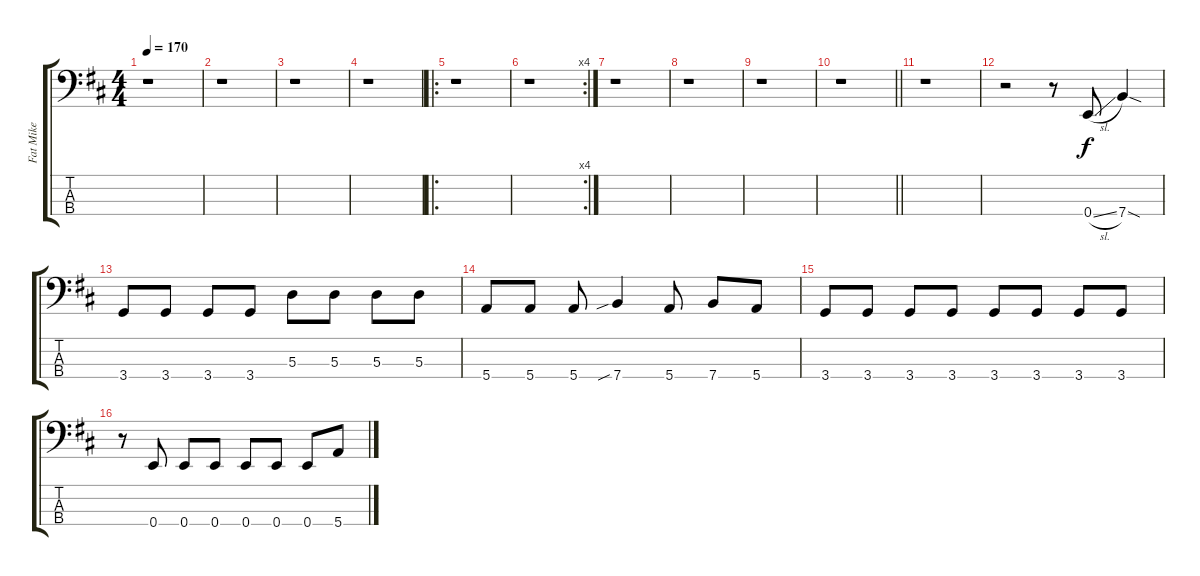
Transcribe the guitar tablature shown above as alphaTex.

\track ("Fat Mike" "Fat Mike") {instrument electricbasspick}
\staff {score tabs}
\tuning (G2 D2 A1 E1) {hide}
\ts (4 4)
\tempo 170
\clef f4
\ks d
r.1{dy f instrument electricbasspick} |
r.1 |
r.1 |
r.1 |
\ro
r.1 |
\rc 4
r.1 |
r.1 |
r.1 |
r.1 |
\barLineRight lightlight
r.1 |
r.1 |
r.2 r.8 0.4{sl}.8 7.4{sod}.4 |
3.4.8 3.4.8 3.4.8 3.4.8 5.3.8 5.3.8 5.3.8 5.3.8 |
5.4.8 5.4.8 5.4.8 7.4{sib}.4 5.4.8 7.4.8 5.4.8 |
3.4.8 3.4.8 3.4.8 3.4.8 3.4.8 3.4.8 3.4.8 3.4.8 |
r.8 0.4.8 0.4.8 0.4.8 0.4.8 0.4.8 0.4.8 5.4.8
